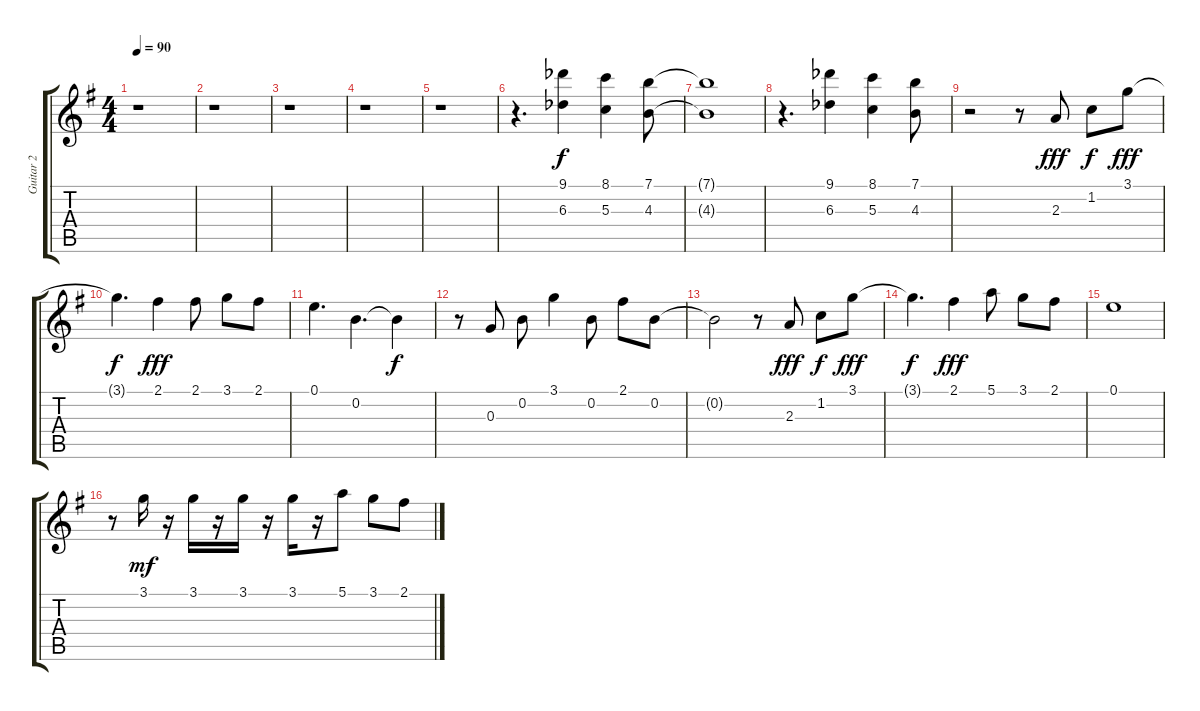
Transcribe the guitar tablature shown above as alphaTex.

\track ("Guitar 2" "Guitar 2") {instrument acousticguitarnylon}
\staff {score tabs}
\tuning (E4 B3 G3 D3 A2 E2) {hide}
\ts (4 4)
\tempo 90
\clef g2
\ks g
r.1{dy f} |
r.1 |
r.1 |
r.1 |
r.1 |
r.4{d} (9.1{acc b} 6.3{acc b}).4 (8.1 5.3).4 (7.1 4.3).8 |
(7.1{t} 4.3{t}).1 |
r.4{d} (9.1{acc b} 6.3{acc b}).4 (8.1 5.3).4 (7.1 4.3).8 |
r.2 r.8 2.3.8{dy fff} 1.2.8{dy f} 3.1.8{dy fff} |
3.1{t}.4{d dy f} 2.1.4{dy fff} 2.1.8 3.1.8 2.1.8 |
0.1.4{d} 0.2.4{d} 0.2{t}.4{dy f} |
r.8 0.3.8 0.2.8 3.1.4 0.2.8 2.1.8 0.2.8 |
0.2{t}.2 r.8 2.3.8{dy fff} 1.2.8{dy f} 3.1.8{dy fff} |
3.1{t}.4{d dy f} 2.1.4{dy fff} 5.1.8 3.1.8 2.1.8 |
0.1.1 |
r.8 3.1.16{dy mf} r.16 3.1.16 r.16 3.1.16 r.16 3.1.16 r.16 5.1.8 3.1.8 2.1.8
